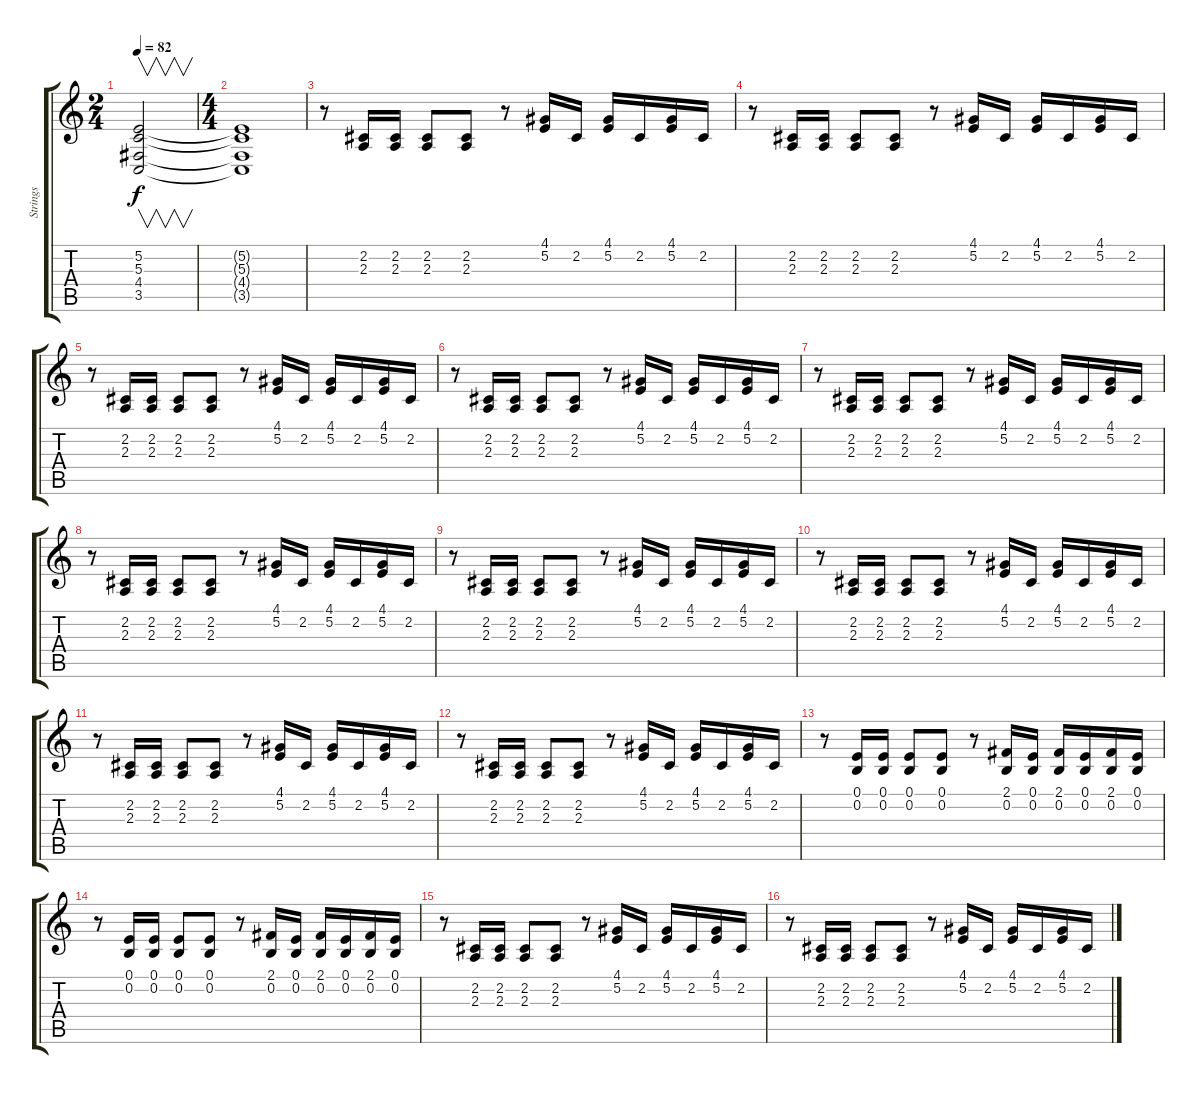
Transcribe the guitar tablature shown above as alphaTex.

\track ("Strings" "Strings") {instrument voiceoohs}
\staff {score tabs}
\tuning (E4 B3 G3 D3 A2 E2) {hide}
\ts (2 4)
\tempo 82
\clef g2
\ks c
(5.2 5.3 4.4 3.5).2{v dy f instrument voiceoohs} |
\ts (4 4)
(5.2{t} 5.3{t} 4.4{t} 3.5{t}).1 |
r.8 (2.2 2.3).16 (2.2 2.3).16 (2.2 2.3).8 (2.2 2.3).8 r.8 (4.1 5.2).16 2.2.16 (4.1 5.2).16 2.2.16 (4.1 5.2).16 2.2.16 |
r.8 (2.2 2.3).16 (2.2 2.3).16 (2.2 2.3).8 (2.2 2.3).8 r.8 (4.1 5.2).16 2.2.16 (4.1 5.2).16 2.2.16 (4.1 5.2).16 2.2.16 |
r.8 (2.2 2.3).16 (2.2 2.3).16 (2.2 2.3).8 (2.2 2.3).8 r.8 (4.1 5.2).16 2.2.16 (4.1 5.2).16 2.2.16 (4.1 5.2).16 2.2.16 |
r.8 (2.2 2.3).16 (2.2 2.3).16 (2.2 2.3).8 (2.2 2.3).8 r.8 (4.1 5.2).16 2.2.16 (4.1 5.2).16 2.2.16 (4.1 5.2).16 2.2.16 |
r.8 (2.2 2.3).16 (2.2 2.3).16 (2.2 2.3).8 (2.2 2.3).8 r.8 (4.1 5.2).16 2.2.16 (4.1 5.2).16 2.2.16 (4.1 5.2).16 2.2.16 |
r.8 (2.2 2.3).16 (2.2 2.3).16 (2.2 2.3).8 (2.2 2.3).8 r.8 (4.1 5.2).16 2.2.16 (4.1 5.2).16 2.2.16 (4.1 5.2).16 2.2.16 |
r.8 (2.2 2.3).16 (2.2 2.3).16 (2.2 2.3).8 (2.2 2.3).8 r.8 (4.1 5.2).16 2.2.16 (4.1 5.2).16 2.2.16 (4.1 5.2).16 2.2.16 |
r.8 (2.2 2.3).16 (2.2 2.3).16 (2.2 2.3).8 (2.2 2.3).8 r.8 (4.1 5.2).16 2.2.16 (4.1 5.2).16 2.2.16 (4.1 5.2).16 2.2.16 |
r.8 (2.2 2.3).16 (2.2 2.3).16 (2.2 2.3).8 (2.2 2.3).8 r.8 (4.1 5.2).16 2.2.16 (4.1 5.2).16 2.2.16 (4.1 5.2).16 2.2.16 |
r.8 (2.2 2.3).16 (2.2 2.3).16 (2.2 2.3).8 (2.2 2.3).8 r.8 (4.1 5.2).16 2.2.16 (4.1 5.2).16 2.2.16 (4.1 5.2).16 2.2.16 |
r.8 (0.1 0.2).16 (0.1 0.2).16 (0.1 0.2).8 (0.1 0.2).8 r.8 (2.1 0.2).16 (0.1 0.2).16 (2.1 0.2).16 (0.1 0.2).16 (2.1 0.2).16 (0.1 0.2).16 |
r.8 (0.1 0.2).16 (0.1 0.2).16 (0.1 0.2).8 (0.1 0.2).8 r.8 (2.1 0.2).16 (0.1 0.2).16 (2.1 0.2).16 (0.1 0.2).16 (2.1 0.2).16 (0.1 0.2).16 |
r.8 (2.2 2.3).16 (2.2 2.3).16 (2.2 2.3).8 (2.2 2.3).8 r.8 (4.1 5.2).16 2.2.16 (4.1 5.2).16 2.2.16 (4.1 5.2).16 2.2.16 |
r.8 (2.2 2.3).16 (2.2 2.3).16 (2.2 2.3).8 (2.2 2.3).8 r.8 (4.1 5.2).16 2.2.16 (4.1 5.2).16 2.2.16 (4.1 5.2).16 2.2.16
